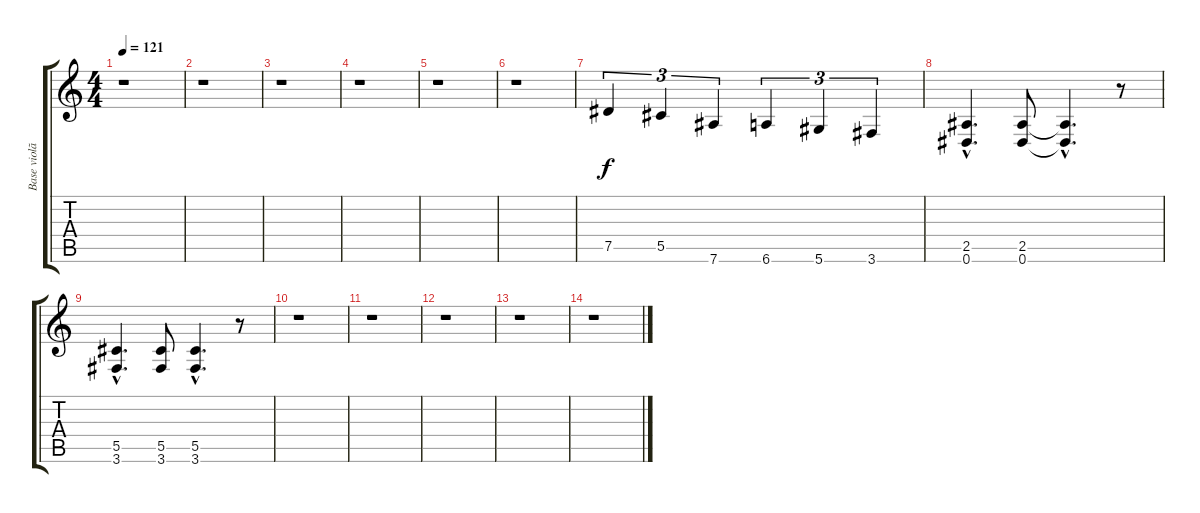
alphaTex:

\track ("Base violão" "Base violã") {instrument acousticguitarsteel}
\staff {score tabs}
\tuning (Eb4 Bb3 Gb3 Db3 Ab2 Eb2) {hide}
\ts (4 4)
\tempo 121
\clef g2
\ks c
r.1{dy f} |
r.1 |
r.1 |
r.1 |
r.1 |
r.1 |
7.5.4{tu (3 2)} 5.5.4{tu (3 2)} 7.6.4{tu (3 2)} 6.6.4{tu (3 2)} 5.6.4{tu (3 2)} 3.6.4{tu (3 2)} |
(2.5{hac} 0.6{hac}).4{d} (2.5 0.6).8 (2.5{hac t} 0.6{hac t}).4{d} r.8 |
(5.5{hac} 3.6{hac}).4{d} (5.5 3.6).8 (5.5{hac} 3.6{hac}).4{d} r.8 |
r.1 |
r.1 |
r.1 |
r.1 |
r.1
